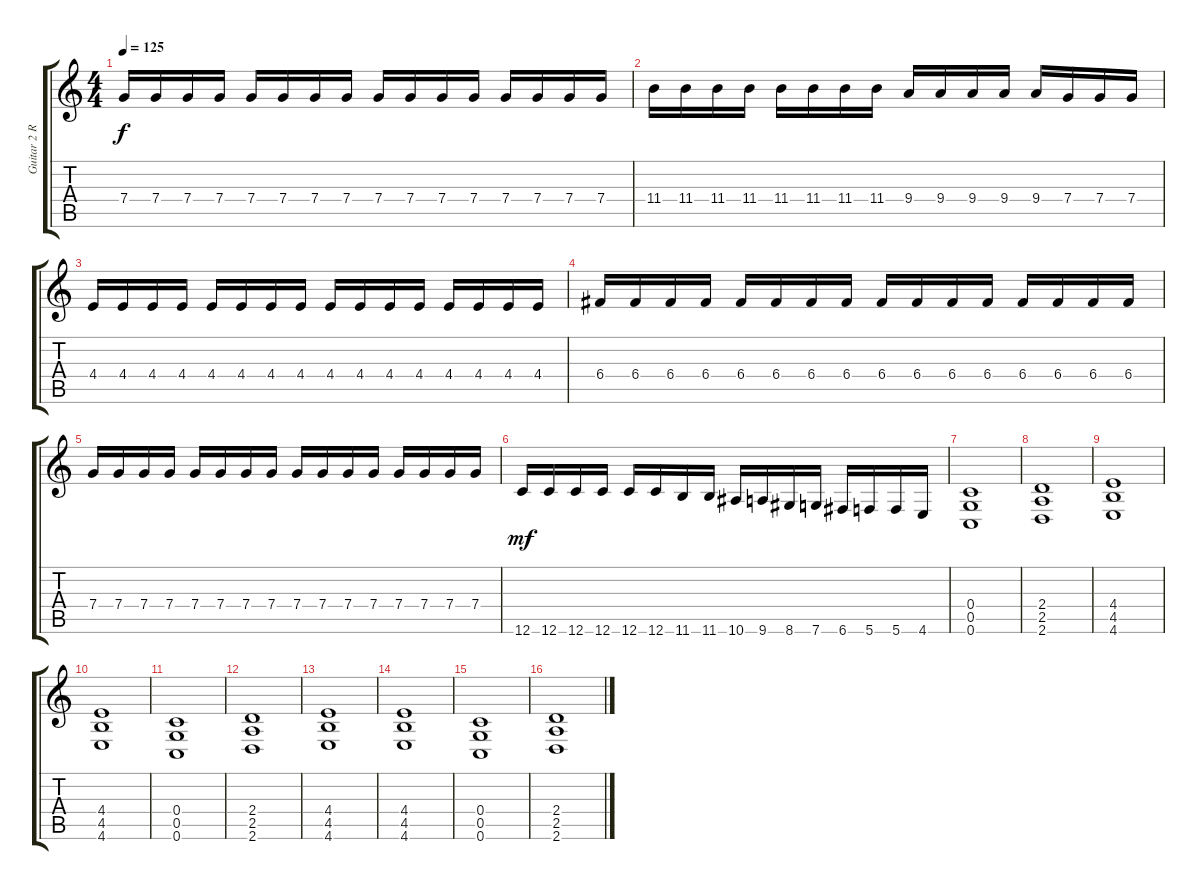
\track ("Guitar 2 Right" "Guitar 2 R") {instrument distortionguitar}
\staff {score tabs}
\tuning (D4 A3 F3 C3 G2 C2) {hide}
\ts (4 4)
\tempo 125
\clef g2
\ks c
7.4.16{dy f} 7.4.16 7.4.16 7.4.16 7.4.16 7.4.16 7.4.16 7.4.16 7.4.16 7.4.16 7.4.16 7.4.16 7.4.16 7.4.16 7.4.16 7.4.16 |
11.4.16 11.4.16 11.4.16 11.4.16 11.4.16 11.4.16 11.4.16 11.4.16 9.4.16 9.4.16 9.4.16 9.4.16 9.4.16 7.4.16 7.4.16 7.4.16 |
4.4.16 4.4.16 4.4.16 4.4.16 4.4.16 4.4.16 4.4.16 4.4.16 4.4.16 4.4.16 4.4.16 4.4.16 4.4.16 4.4.16 4.4.16 4.4.16 |
6.4.16 6.4.16 6.4.16 6.4.16 6.4.16 6.4.16 6.4.16 6.4.16 6.4.16 6.4.16 6.4.16 6.4.16 6.4.16 6.4.16 6.4.16 6.4.16 |
7.4.16 7.4.16 7.4.16 7.4.16 7.4.16 7.4.16 7.4.16 7.4.16 7.4.16 7.4.16 7.4.16 7.4.16 7.4.16 7.4.16 7.4.16 7.4.16 |
12.6.16{dy mf instrument guitarfretnoise} 12.6.16 12.6.16 12.6.16 12.6.16 12.6.16 11.6.16 11.6.16 10.6.16 9.6.16 8.6.16 7.6.16 6.6.16 5.6.16 5.6.16 4.6.16 |
(0.4 0.5 0.6).1{instrument distortionguitar} |
(2.4 2.5 2.6).1 |
(4.4 4.5 4.6).1 |
(4.4 4.5 4.6).1 |
(0.4 0.5 0.6).1{instrument distortionguitar} |
(2.4 2.5 2.6).1 |
(4.4 4.5 4.6).1 |
(4.4 4.5 4.6).1 |
(0.4 0.5 0.6).1{instrument distortionguitar} |
(2.4 2.5 2.6).1
